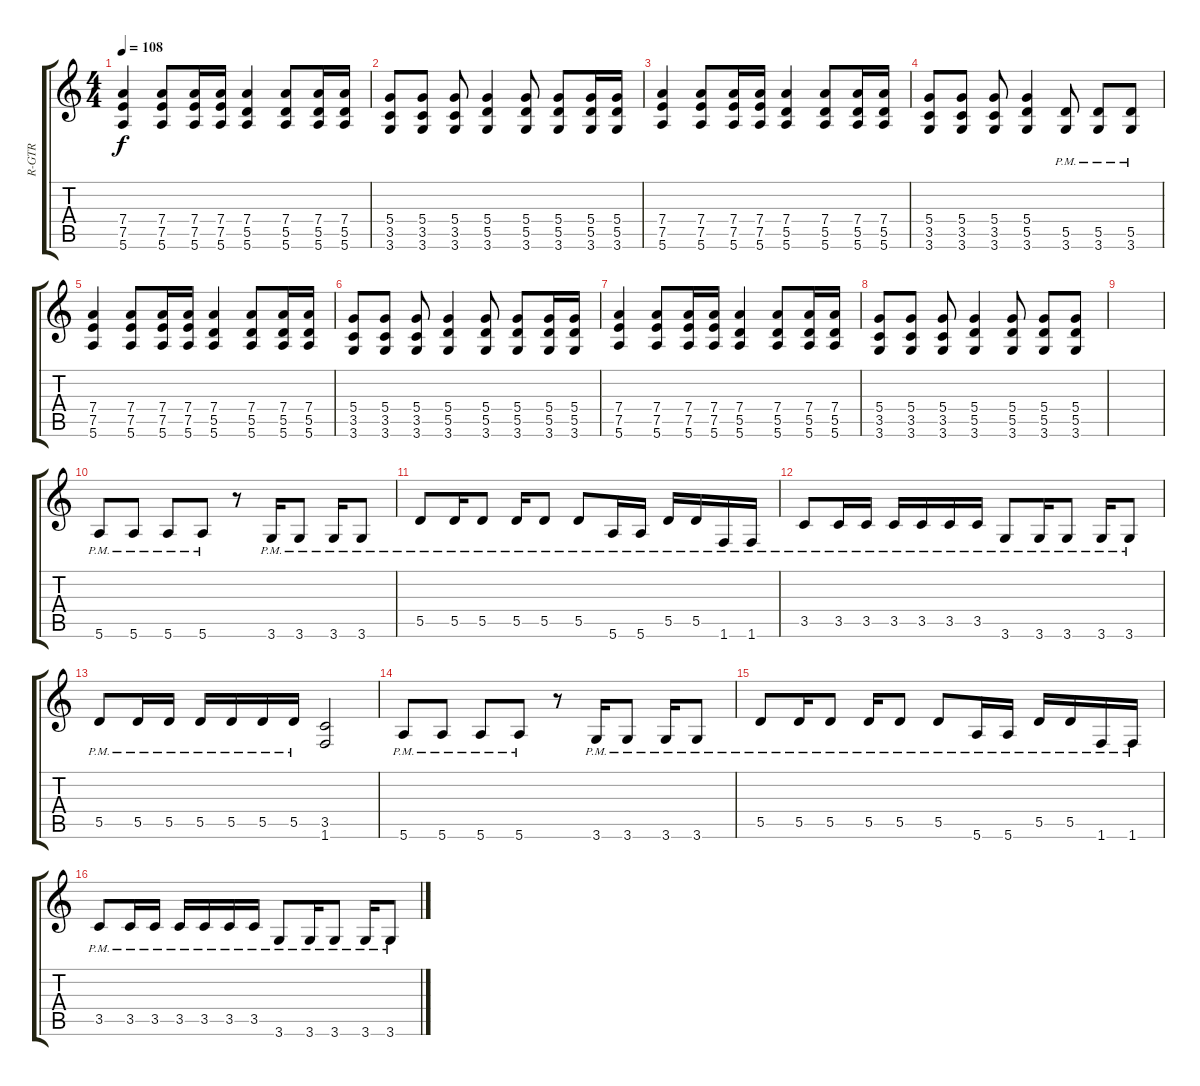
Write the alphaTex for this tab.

\track ("R-GTR" "R-GTR") {instrument distortionguitar}
\staff {score tabs}
\tuning (E4 B3 G3 D3 A2 E2) {hide}
\ts (4 4)
\tempo 108
\clef g2
\ks c
(7.4 7.5 5.6).4{dy f} (7.4 7.5 5.6).8 (7.4 7.5 5.6).16 (7.4 7.5 5.6).16 (7.4 5.5 5.6).4 (7.4 5.5 5.6).8 (7.4 5.5 5.6).16 (7.4 5.5 5.6).16 |
(5.4 3.5 3.6).8 (5.4 3.5 3.6).8 (5.4 3.5 3.6).8 (5.4 5.5 3.6).4 (5.4 5.5 3.6).8 (5.4 5.5 3.6).8 (5.4 5.5 3.6).16 (5.4 5.5 3.6).16 |
(7.4 7.5 5.6).4 (7.4 7.5 5.6).8 (7.4 7.5 5.6).16 (7.4 7.5 5.6).16 (7.4 5.5 5.6).4 (7.4 5.5 5.6).8 (7.4 5.5 5.6).16 (7.4 5.5 5.6).16 |
(5.4 3.5 3.6).8 (5.4 3.5 3.6).8 (5.4 3.5 3.6).8 (5.4 5.5 3.6).4 (5.5{pm} 3.6{pm}).8 (5.5{pm} 3.6{pm}).8 (5.5{pm} 3.6{pm}).8 |
(7.4 7.5 5.6).4 (7.4 7.5 5.6).8 (7.4 7.5 5.6).16 (7.4 7.5 5.6).16 (7.4 5.5 5.6).4 (7.4 5.5 5.6).8 (7.4 5.5 5.6).16 (7.4 5.5 5.6).16 |
(5.4 3.5 3.6).8 (5.4 3.5 3.6).8 (5.4 3.5 3.6).8 (5.4 5.5 3.6).4 (5.4 5.5 3.6).8 (5.4 5.5 3.6).8 (5.4 5.5 3.6).16 (5.4 5.5 3.6).16 |
(7.4 7.5 5.6).4 (7.4 7.5 5.6).8 (7.4 7.5 5.6).16 (7.4 7.5 5.6).16 (7.4 5.5 5.6).4 (7.4 5.5 5.6).8 (7.4 5.5 5.6).16 (7.4 5.5 5.6).16 |
(5.4 3.5 3.6).8 (5.4 3.5 3.6).8 (5.4 3.5 3.6).8 (5.4 5.5 3.6).4 (5.4 5.5 3.6).8 (5.4 5.5 3.6).8 (5.4 5.5 3.6).8 |
|
5.6{pm}.8 5.6{pm}.8 5.6{pm}.8 5.6{pm}.8 r.8 3.6{pm}.16 3.6{pm}.8 3.6{pm}.16 3.6{pm}.8 |
5.5{pm}.8 5.5{pm}.16 5.5{pm}.8 5.5{pm}.16 5.5{pm}.8 5.5{pm}.8 5.6{pm}.16 5.6{pm}.16 5.5{pm}.16 5.5{pm}.16 1.6{pm}.16 1.6{pm}.16 |
3.5{pm}.8 3.5{pm}.16 3.5{pm}.16 3.5{pm}.16 3.5{pm}.16 3.5{pm}.16 3.5{pm}.16 3.6{pm}.8 3.6{pm}.16 3.6{pm}.8 3.6{pm}.16 3.6{pm}.8 |
5.5{pm}.8 5.5{pm}.16 5.5{pm}.16 5.5{pm}.16 5.5{pm}.16 5.5{pm}.16 5.5{pm}.16 (3.5 1.6).2 |
5.6{pm}.8 5.6{pm}.8 5.6{pm}.8 5.6{pm}.8 r.8 3.6{pm}.16 3.6{pm}.8 3.6{pm}.16 3.6{pm}.8 |
5.5{pm}.8 5.5{pm}.16 5.5{pm}.8 5.5{pm}.16 5.5{pm}.8 5.5{pm}.8 5.6{pm}.16 5.6{pm}.16 5.5{pm}.16 5.5{pm}.16 1.6{pm}.16 1.6{pm}.16 |
3.5{pm}.8 3.5{pm}.16 3.5{pm}.16 3.5{pm}.16 3.5{pm}.16 3.5{pm}.16 3.5{pm}.16 3.6{pm}.8 3.6{pm}.16 3.6{pm}.8 3.6{pm}.16 3.6{pm}.8
